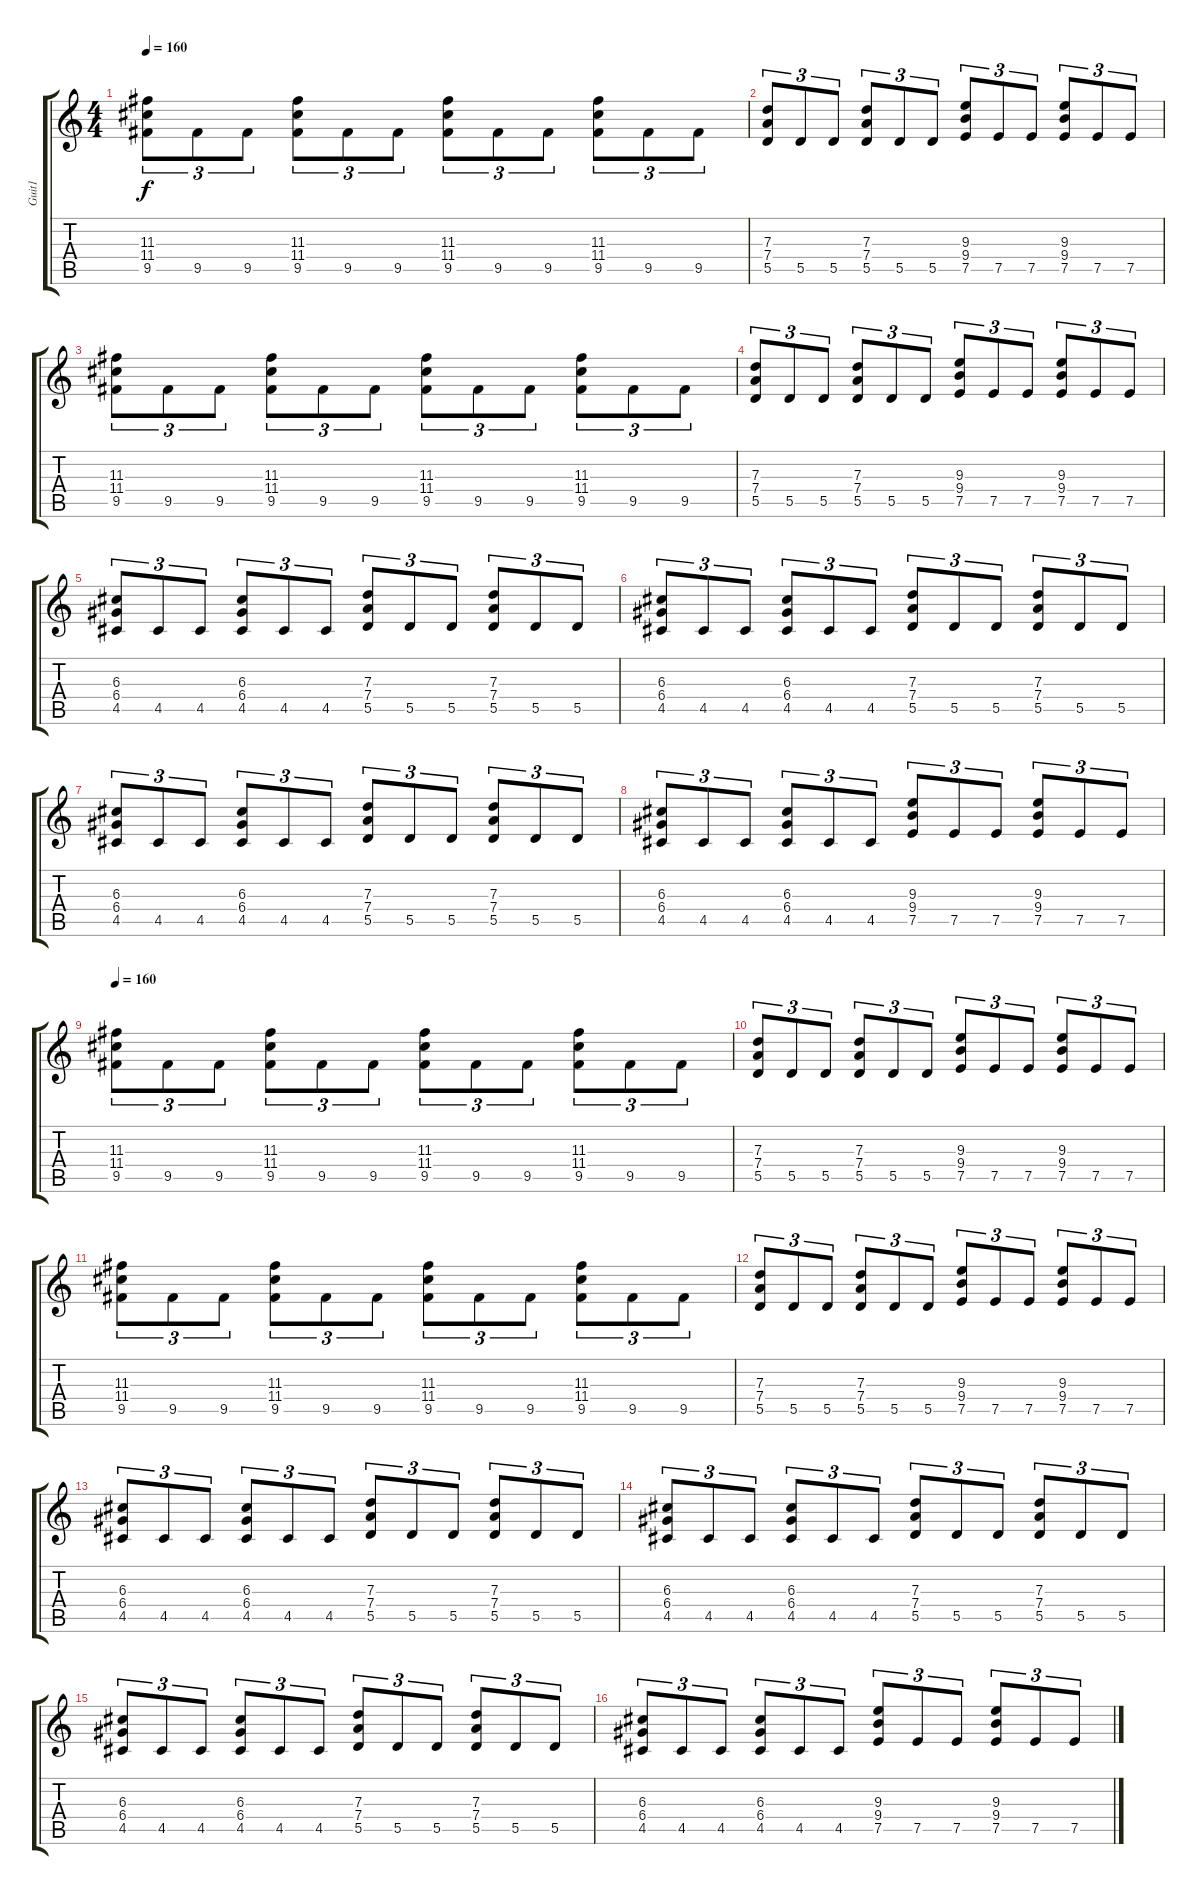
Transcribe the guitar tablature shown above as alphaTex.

\track ("Guit1" "Guit1") {instrument overdrivenguitar}
\staff {score tabs}
\tuning (E4 B3 G3 D3 A2 E2) {hide}
\ts (4 4)
\tempo 160
\clef g2
\ks c
(11.3 11.4 9.5).8{tu (3 2) dy f volume 11 instrument overdrivenguitar} 9.5.8{tu (3 2)} 9.5.8{tu (3 2)} (11.3 11.4 9.5).8{tu (3 2)} 9.5.8{tu (3 2)} 9.5.8{tu (3 2)} (11.3 11.4 9.5).8{tu (3 2)} 9.5.8{tu (3 2)} 9.5.8{tu (3 2)} (11.3 11.4 9.5).8{tu (3 2)} 9.5.8{tu (3 2)} 9.5.8{tu (3 2)} |
(7.3 7.4 5.5).8{tu (3 2)} 5.5.8{tu (3 2)} 5.5.8{tu (3 2)} (7.3 7.4 5.5).8{tu (3 2)} 5.5.8{tu (3 2)} 5.5.8{tu (3 2)} (9.3 9.4 7.5).8{tu (3 2)} 7.5.8{tu (3 2)} 7.5.8{tu (3 2)} (9.3 9.4 7.5).8{tu (3 2)} 7.5.8{tu (3 2)} 7.5.8{tu (3 2)} |
(11.3 11.4 9.5).8{tu (3 2)} 9.5.8{tu (3 2)} 9.5.8{tu (3 2)} (11.3 11.4 9.5).8{tu (3 2)} 9.5.8{tu (3 2)} 9.5.8{tu (3 2)} (11.3 11.4 9.5).8{tu (3 2)} 9.5.8{tu (3 2)} 9.5.8{tu (3 2)} (11.3 11.4 9.5).8{tu (3 2)} 9.5.8{tu (3 2)} 9.5.8{tu (3 2)} |
(7.3 7.4 5.5).8{tu (3 2)} 5.5.8{tu (3 2)} 5.5.8{tu (3 2)} (7.3 7.4 5.5).8{tu (3 2)} 5.5.8{tu (3 2)} 5.5.8{tu (3 2)} (9.3 9.4 7.5).8{tu (3 2)} 7.5.8{tu (3 2)} 7.5.8{tu (3 2)} (9.3 9.4 7.5).8{tu (3 2)} 7.5.8{tu (3 2)} 7.5.8{tu (3 2)} |
(6.3 6.4 4.5).8{tu (3 2)} 4.5.8{tu (3 2)} 4.5.8{tu (3 2)} (6.3 6.4 4.5).8{tu (3 2)} 4.5.8{tu (3 2)} 4.5.8{tu (3 2)} (7.3 7.4 5.5).8{tu (3 2)} 5.5.8{tu (3 2)} 5.5.8{tu (3 2)} (7.3 7.4 5.5).8{tu (3 2)} 5.5.8{tu (3 2)} 5.5.8{tu (3 2)} |
(6.3 6.4 4.5).8{tu (3 2)} 4.5.8{tu (3 2)} 4.5.8{tu (3 2)} (6.3 6.4 4.5).8{tu (3 2)} 4.5.8{tu (3 2)} 4.5.8{tu (3 2)} (7.3 7.4 5.5).8{tu (3 2)} 5.5.8{tu (3 2)} 5.5.8{tu (3 2)} (7.3 7.4 5.5).8{tu (3 2)} 5.5.8{tu (3 2)} 5.5.8{tu (3 2)} |
(6.3 6.4 4.5).8{tu (3 2)} 4.5.8{tu (3 2)} 4.5.8{tu (3 2)} (6.3 6.4 4.5).8{tu (3 2)} 4.5.8{tu (3 2)} 4.5.8{tu (3 2)} (7.3 7.4 5.5).8{tu (3 2)} 5.5.8{tu (3 2)} 5.5.8{tu (3 2)} (7.3 7.4 5.5).8{tu (3 2)} 5.5.8{tu (3 2)} 5.5.8{tu (3 2)} |
(6.3 6.4 4.5).8{tu (3 2)} 4.5.8{tu (3 2)} 4.5.8{tu (3 2)} (6.3 6.4 4.5).8{tu (3 2)} 4.5.8{tu (3 2)} 4.5.8{tu (3 2)} (9.3 9.4 7.5).8{tu (3 2)} 7.5.8{tu (3 2)} 7.5.8{tu (3 2)} (9.3 9.4 7.5).8{tu (3 2)} 7.5.8{tu (3 2)} 7.5.8{tu (3 2)} |
\tempo 160
(11.3 11.4 9.5).8{tu (3 2) volume 11 instrument overdrivenguitar} 9.5.8{tu (3 2)} 9.5.8{tu (3 2)} (11.3 11.4 9.5).8{tu (3 2)} 9.5.8{tu (3 2)} 9.5.8{tu (3 2)} (11.3 11.4 9.5).8{tu (3 2)} 9.5.8{tu (3 2)} 9.5.8{tu (3 2)} (11.3 11.4 9.5).8{tu (3 2)} 9.5.8{tu (3 2)} 9.5.8{tu (3 2)} |
(7.3 7.4 5.5).8{tu (3 2)} 5.5.8{tu (3 2)} 5.5.8{tu (3 2)} (7.3 7.4 5.5).8{tu (3 2)} 5.5.8{tu (3 2)} 5.5.8{tu (3 2)} (9.3 9.4 7.5).8{tu (3 2)} 7.5.8{tu (3 2)} 7.5.8{tu (3 2)} (9.3 9.4 7.5).8{tu (3 2)} 7.5.8{tu (3 2)} 7.5.8{tu (3 2)} |
(11.3 11.4 9.5).8{tu (3 2)} 9.5.8{tu (3 2)} 9.5.8{tu (3 2)} (11.3 11.4 9.5).8{tu (3 2)} 9.5.8{tu (3 2)} 9.5.8{tu (3 2)} (11.3 11.4 9.5).8{tu (3 2)} 9.5.8{tu (3 2)} 9.5.8{tu (3 2)} (11.3 11.4 9.5).8{tu (3 2)} 9.5.8{tu (3 2)} 9.5.8{tu (3 2)} |
(7.3 7.4 5.5).8{tu (3 2)} 5.5.8{tu (3 2)} 5.5.8{tu (3 2)} (7.3 7.4 5.5).8{tu (3 2)} 5.5.8{tu (3 2)} 5.5.8{tu (3 2)} (9.3 9.4 7.5).8{tu (3 2)} 7.5.8{tu (3 2)} 7.5.8{tu (3 2)} (9.3 9.4 7.5).8{tu (3 2)} 7.5.8{tu (3 2)} 7.5.8{tu (3 2)} |
(6.3 6.4 4.5).8{tu (3 2)} 4.5.8{tu (3 2)} 4.5.8{tu (3 2)} (6.3 6.4 4.5).8{tu (3 2)} 4.5.8{tu (3 2)} 4.5.8{tu (3 2)} (7.3 7.4 5.5).8{tu (3 2)} 5.5.8{tu (3 2)} 5.5.8{tu (3 2)} (7.3 7.4 5.5).8{tu (3 2)} 5.5.8{tu (3 2)} 5.5.8{tu (3 2)} |
(6.3 6.4 4.5).8{tu (3 2)} 4.5.8{tu (3 2)} 4.5.8{tu (3 2)} (6.3 6.4 4.5).8{tu (3 2)} 4.5.8{tu (3 2)} 4.5.8{tu (3 2)} (7.3 7.4 5.5).8{tu (3 2)} 5.5.8{tu (3 2)} 5.5.8{tu (3 2)} (7.3 7.4 5.5).8{tu (3 2)} 5.5.8{tu (3 2)} 5.5.8{tu (3 2)} |
(6.3 6.4 4.5).8{tu (3 2)} 4.5.8{tu (3 2)} 4.5.8{tu (3 2)} (6.3 6.4 4.5).8{tu (3 2)} 4.5.8{tu (3 2)} 4.5.8{tu (3 2)} (7.3 7.4 5.5).8{tu (3 2)} 5.5.8{tu (3 2)} 5.5.8{tu (3 2)} (7.3 7.4 5.5).8{tu (3 2)} 5.5.8{tu (3 2)} 5.5.8{tu (3 2)} |
(6.3 6.4 4.5).8{tu (3 2)} 4.5.8{tu (3 2)} 4.5.8{tu (3 2)} (6.3 6.4 4.5).8{tu (3 2)} 4.5.8{tu (3 2)} 4.5.8{tu (3 2)} (9.3 9.4 7.5).8{tu (3 2)} 7.5.8{tu (3 2)} 7.5.8{tu (3 2)} (9.3 9.4 7.5).8{tu (3 2)} 7.5.8{tu (3 2)} 7.5.8{tu (3 2)}
